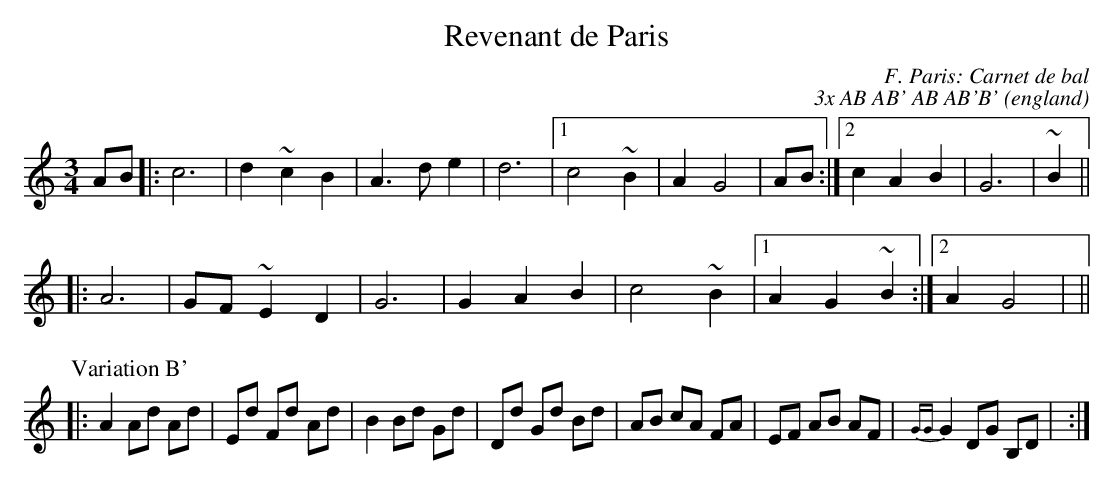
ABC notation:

X:1
T:Revenant de Paris
O:england
C:F. Paris: Carnet de bal
C:3x AB AB' AB AB'B'
M:3/4
L:1/4
K:C
A/B/|:c3|d~cB|A>de|d3|1 c2~B|AG2|\
+G2B2d2+ A/B/:|2 cAB|G3|+G2B2d2+ ~B||
|:A3|G/F/~ED|G3|GAB|c2~B|1 AG~B:|2 AG2|+G3B3d3+||
L:1/8
P:Variation B'
|:A2Ad Ad|Ed Fd Ad|B2Bd Gd|Dd Gd Bd|\
AB cA FA|EF AB AF|{GG}G2 DG B,D|+B,6G6+:|
